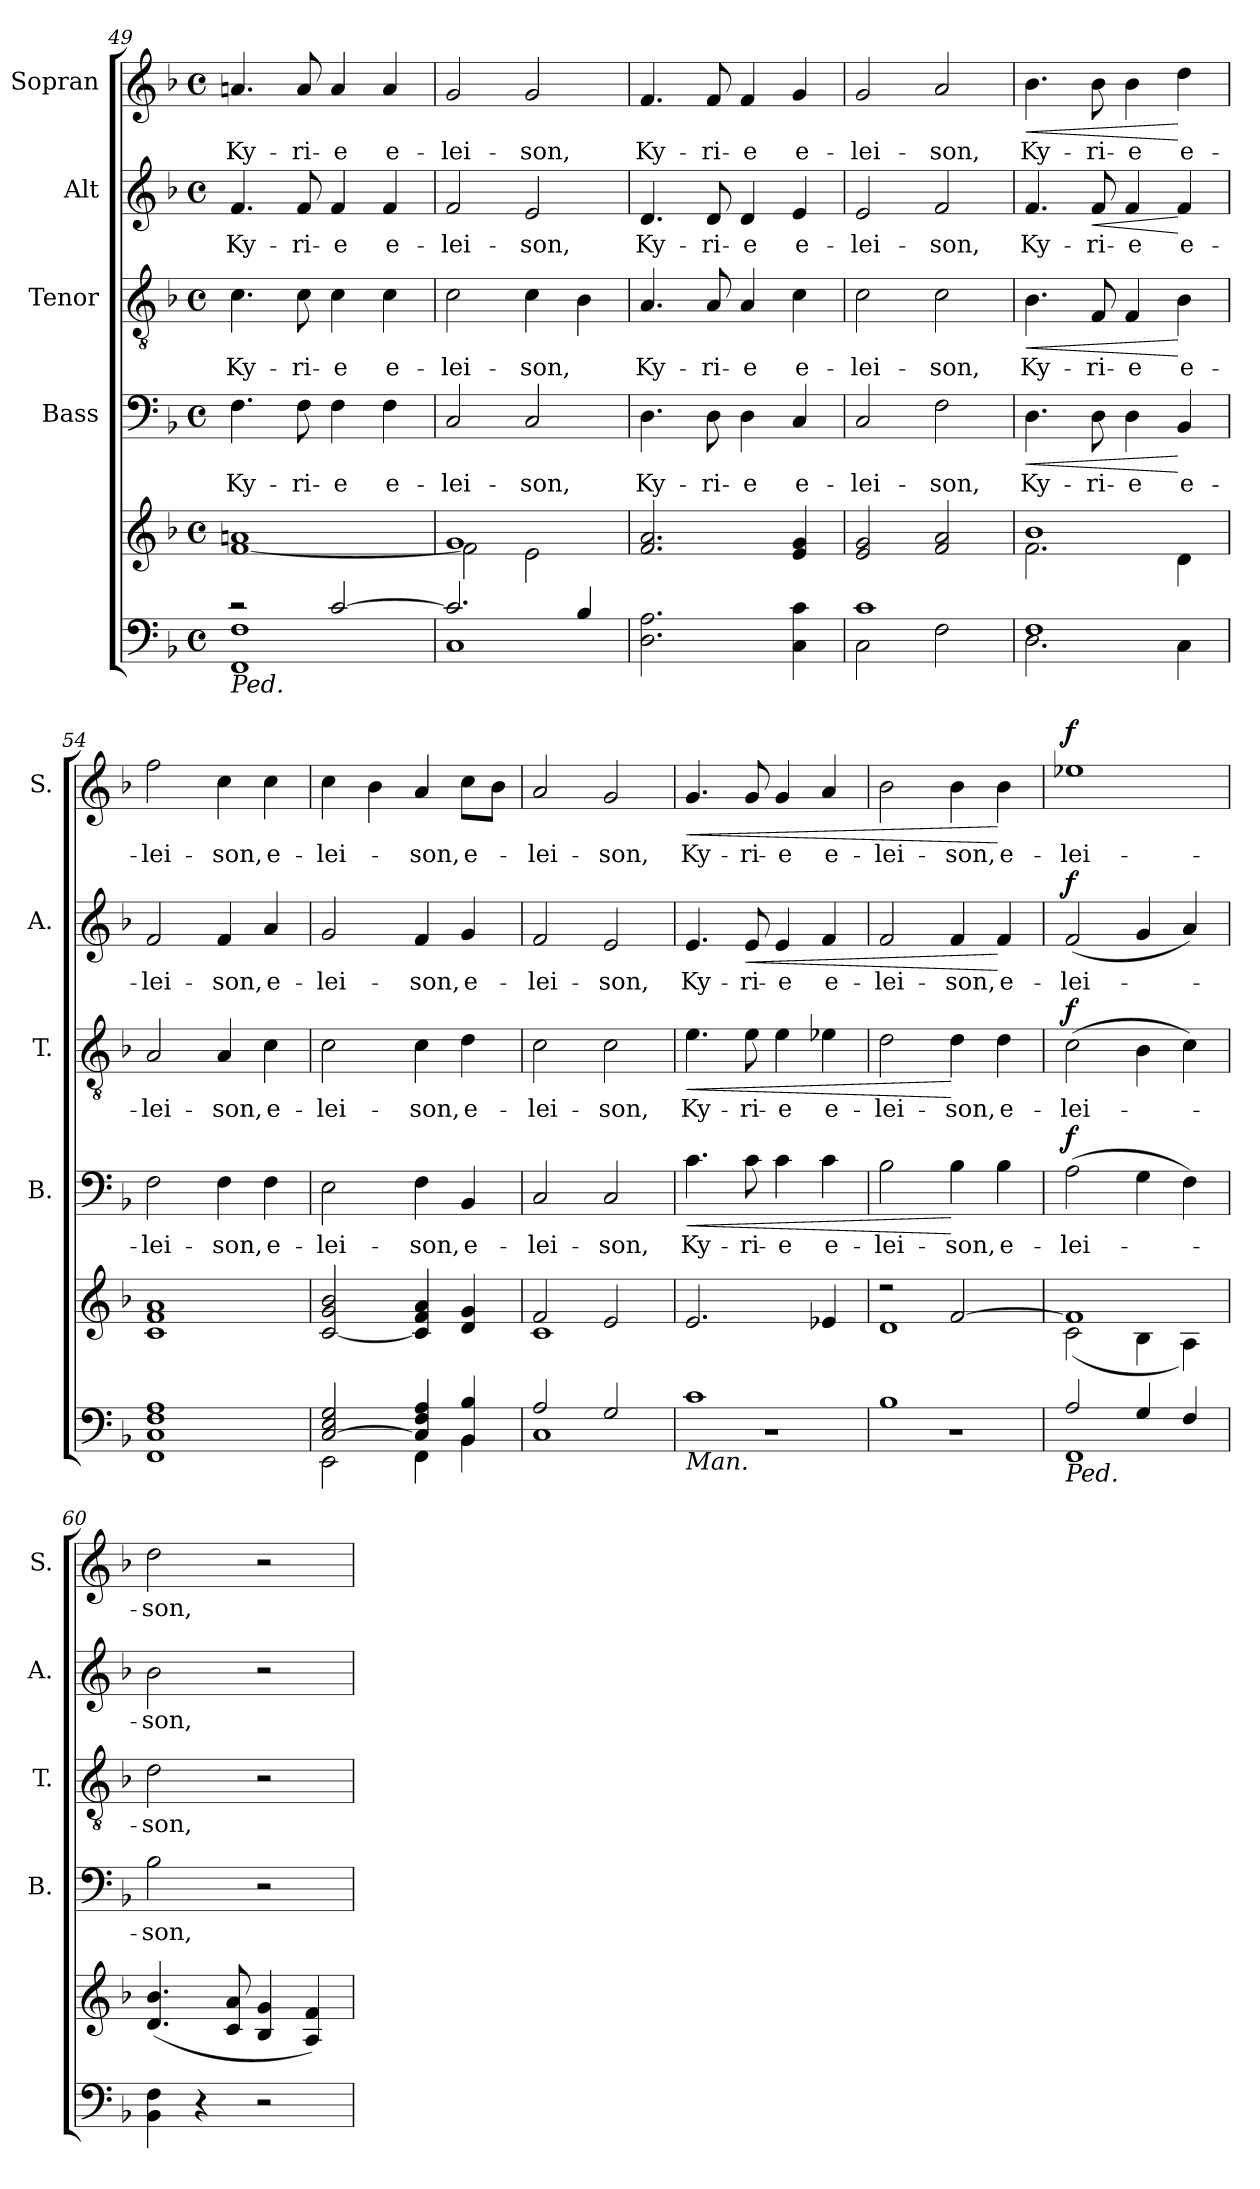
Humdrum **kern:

**kern	**kern	**kern	**text	**dynam	**kern	**text	**dynam	**kern	**text	**dynam	**kern	**text	**dynam
*part5	*part5	*part4	*part4	*part4	*part3	*part3	*part3	*part2	*part2	*part2	*part1	*part1	*part1
*staff6	*staff5	*staff4	*staff4	*staff4	*staff3	*staff3	*staff3	*staff2	*staff2	*staff2	*staff1	*staff1	*staff1
*	*	*I"Bass	*	*	*I"Tenor	*	*	*I"Alt	*	*	*I"Sopran	*	*
*	*	*I'B.	*	*	*I'T.	*	*	*I'A.	*	*	*I'S.	*	*
*clefF4	*clefG2	*clefF4	*	*	*clefGv2	*	*	*clefG2	*	*	*clefG2	*	*
*k[b-]	*k[b-]	*k[b-]	*	*	*k[b-]	*	*	*k[b-]	*	*	*k[b-]	*	*
*F:	*F:	*F:	*	*	*F:	*	*	*F:	*	*	*F:	*	*
*M4/4	*M4/4	*M4/4	*	*	*M4/4	*	*	*M4/4	*	*	*M4/4	*	*
*met(c)	*met(c)	*met(c)	*	*	*met(c)	*	*	*met(c)	*	*	*met(c)	*	*
=49	=49	=49	=49	=49	=49	=49	=49	=49	=49	=49	=49	=49	=49
*^	*^	*	*	*	*	*	*	*	*	*	*	*	*
!LO:TX:b:i:t=Ped.	!	!	!	!	!	!	!	!	!	!	!	!	!	!	!
!	!	!	!	!	!LO:LY:b	!	!	!LO:LY:b	!	!	!LO:LY:b	!	!	!LO:LY:b	!
2rc	1FF 1F	1an	[<1f	4.F\	Ky-	.	4.c\	Ky-	.	4.f/	Ky-	.	4.an/	Ky-	.
!	!	!	!	!	!LO:LY:b	!	!	!LO:LY:b	!	!	!LO:LY:b	!	!	!LO:LY:b	!
.	.	.	.	8F\	-ri-	.	8c\	-ri-	.	8f/	-ri-	.	8a/	-ri-	.
!	!	!	!	!	!LO:LY:b	!	!	!LO:LY:b	!	!	!LO:LY:b	!	!	!LO:LY:b	!
[>2c/	.	.	.	4F\	-e	.	4c\	-e	.	4f/	-e	.	4a/	-e	.
!	!	!	!	!	!LO:LY:b	!	!	!LO:LY:b	!	!	!LO:LY:b	!	!	!LO:LY:b	!
.	.	.	.	4F\	e-	.	4c\	e-	.	4f/	e-	.	4a/	e-	.
=50	=50	=50	=50	=50	=50	=50	=50	=50	=50	=50	=50	=50	=50	=50	=50
!	!	!	!	!	!LO:LY:b	!	!	!LO:LY:b	!	!	!LO:LY:b	!	!	!LO:LY:b	!
2.c/]	1C	1g	2f\]	2C/	-lei-	.	2c\	-lei-	.	2f/	-lei-	.	2g/	-lei-	.
!	!	!	!	!	!LO:LY:b	!	!	!LO:LY:b	!	!	!LO:LY:b	!	!	!LO:LY:b	!
.	.	.	2e\	2C/	-son,	.	4c\	-son,	.	2e/	-son,	.	2g/	-son,	.
4B-/	.	.	.	.	.	.	4B-\	.	.	.	.	.	.	.	.
*v	*v	*	*	*	*	*	*	*	*	*	*	*	*	*	*
*	*v	*v	*	*	*	*	*	*	*	*	*	*	*	*
=51	=51	=51	=51	=51	=51	=51	=51	=51	=51	=51	=51	=51	=51
!	!	!	!LO:LY:b	!	!	!LO:LY:b	!	!	!LO:LY:b	!	!	!LO:LY:b	!
2.D\ 2.A\	2.f/ 2.a/	4.D\	Ky-	.	4.A/	Ky-	.	4.d/	Ky-	.	4.f/	Ky-	.
!	!	!	!LO:LY:b	!	!	!LO:LY:b	!	!	!LO:LY:b	!	!	!LO:LY:b	!
.	.	8D\	-ri-	.	8A/	-ri-	.	8d/	-ri-	.	8f/	-ri-	.
!	!	!	!LO:LY:b	!	!	!LO:LY:b	!	!	!LO:LY:b	!	!	!LO:LY:b	!
.	.	4D\	-e	.	4A/	-e	.	4d/	-e	.	4f/	-e	.
!	!	!	!LO:LY:b	!	!	!LO:LY:b	!	!	!LO:LY:b	!	!	!LO:LY:b	!
4C\ 4c\	4e/ 4g/	4C/	e-	.	4c\	e-	.	4e/	e-	.	4g/	e-	.
=52	=52	=52	=52	=52	=52	=52	=52	=52	=52	=52	=52	=52	=52
*^	*	*	*	*	*	*	*	*	*	*	*	*	*
!	!	!	!	!LO:LY:b	!	!	!LO:LY:b	!	!	!LO:LY:b	!	!	!LO:LY:b	!
1c	2C\	2e/ 2g/	2C/	-lei-	.	2c\	-lei-	.	2e/	-lei-	.	2g/	-lei-	.
!	!	!	!	!LO:LY:b	!	!	!LO:LY:b	!	!	!LO:LY:b	!	!	!LO:LY:b	!
.	2F\	2f/ 2a/	2F\	-son,	.	2c\	-son,	.	2f/	-son,	.	2a/	-son,	.
!!LO:PB:g=z
=53	=53	=53	=53	=53	=53	=53	=53	=53	=53	=53	=53	=53	=53	=53
*	*	*^	*	*	*	*	*	*	*	*	*	*	*	*
!	!	!	!	!	!LO:LY:b	!LO:HP:b	!	!LO:LY:b	!LO:HP:b	!	!LO:LY:b	!	!	!LO:LY:b	!LO:HP:b
1F	2.D\	1b-	2.f\	4.D\	Ky-	<	4.B-\	Ky-	<	4.f/	Ky-	.	4.b-\	Ky-	<
!	!	!	!	!	!LO:LY:b	!	!	!LO:LY:b	!	!	!LO:LY:b	!LO:HP:b	!	!LO:LY:b	!
.	.	.	.	8D\	-ri-	.	8F/	-ri-	.	8f/	-ri-	<	8b-\	-ri-	.
!	!	!	!	!	!LO:LY:b	!	!	!LO:LY:b	!	!	!LO:LY:b	!	!	!LO:LY:b	!
.	.	.	.	4D\	-e	.	4F/	-e	.	4f/	-e	.	4b-\	-e	.
!	!	!	!	!	!LO:LY:b	!	!	!LO:LY:b	!	!	!LO:LY:b	!	!	!LO:LY:b	!
.	4C\	.	4d\	4BB-/	e-	[	4B-\	e-	[	4f/	e-	[	4dd\	e-	[
=54	=54	=54	=54	=54	=54	=54	=54	=54	=54	=54	=54	=54	=54	=54	=54
!	!	!	!	!	!LO:LY:b	!	!	!LO:LY:b	!	!	!LO:LY:b	!	!	!LO:LY:b	!
1C 1F 1A	1FF	1f 1a	1c	2F\	-lei-	.	2A/	-lei-	.	2f/	-lei-	.	2ff\	-lei-	.
!	!	!	!	!	!LO:LY:b	!	!	!LO:LY:b	!	!	!LO:LY:b	!	!	!LO:LY:b	!
.	.	.	.	4F\	-son,	.	4A/	-son,	.	4f/	-son,	.	4cc\	-son,	.
!	!	!	!	!	!LO:LY:b	!	!	!LO:LY:b	!	!	!LO:LY:b	!	!	!LO:LY:b	!
.	.	.	.	4F\	e-	.	4c\	e-	.	4a/	e-	.	4cc\	e-	.
*	*	*v	*v	*	*	*	*	*	*	*	*	*	*	*	*
=55	=55	=55	=55	=55	=55	=55	=55	=55	=55	=55	=55	=55	=55	=55
!	!	!	!	!LO:LY:b	!	!	!LO:LY:b	!	!	!LO:LY:b	!	!	!LO:LY:b	!
[<2C/ 2E/ 2G/	2EE\	[2c/ 2g/ 2b-/	2E\	-lei-	.	2c\	-lei-	.	2g/	-lei-	.	4cc\	-lei-	.
.	.	.	.	.	.	.	.	.	.	.	.	4b-\	.	.
!	!	!	!	!LO:LY:b	!	!	!LO:LY:b	!	!	!LO:LY:b	!	!	!LO:LY:b	!
4C/] 4F/ 4A/	4FF\	4c/] 4f/ 4a/	4F\	-son,	.	4c\	-son,	.	4f/	-son,	.	4a/	-son,	.
!	!	!	!	!LO:LY:b	!	!	!LO:LY:b	!	!	!LO:LY:b	!	!	!LO:LY:b	!
4BB-/ 4B-/	4BB-\	4d/ 4g/	4BB-/	e-	.	4d\	e-	.	4g/	e-	.	8cc\L	e-	.
.	.	.	.	.	.	.	.	.	.	.	.	8b-\J	.	.
=56	=56	=56	=56	=56	=56	=56	=56	=56	=56	=56	=56	=56	=56	=56
*	*	*^	*	*	*	*	*	*	*	*	*	*	*	*
!	!	!	!	!	!LO:LY:b	!	!	!LO:LY:b	!	!	!LO:LY:b	!	!	!LO:LY:b	!
2A/	1C	2f/	1c	2C/	-lei-	.	2c\	-lei-	.	2f/	-lei-	.	2a/	-lei-	.
!	!	!	!	!	!LO:LY:b	!	!	!LO:LY:b	!	!	!LO:LY:b	!	!	!LO:LY:b	!
2G/	.	2e/	.	2C/	-son,	.	2c\	-son,	.	2e/	-son,	.	2g/	-son,	.
*	*	*v	*v	*	*	*	*	*	*	*	*	*	*	*	*
=57	=57	=57	=57	=57	=57	=57	=57	=57	=57	=57	=57	=57	=57	=57
!LO:TX:b:i:t=Man.	!	!	!	!	!	!	!	!	!	!	!	!	!	!
!	!	!	!	!LO:LY:b	!LO:HP:b	!	!LO:LY:b	!LO:HP:b	!	!LO:LY:b	!	!	!LO:LY:b	!LO:HP:b
1c	1r	2.e/	4.c\	Ky-	<	4.e\	Ky-	<	4.e/	Ky-	.	4.g/	Ky-	<
!	!	!	!	!LO:LY:b	!	!	!LO:LY:b	!	!	!LO:LY:b	!LO:HP:b	!	!LO:LY:b	!
.	.	.	8c\	-ri-	.	8e\	-ri-	.	8e/	-ri-	<	8g/	-ri-	.
!	!	!	!	!LO:LY:b	!	!	!LO:LY:b	!	!	!LO:LY:b	!	!	!LO:LY:b	!
.	.	.	4c\	-e	.	4e\	-e	.	4e/	-e	.	4g/	-e	.
!	!	!	!	!LO:LY:b	!	!	!LO:LY:b	!	!	!LO:LY:b	!	!	!LO:LY:b	!
.	.	4e-X/	4c\	e-	.	4e-X\	e-	.	4f/	e-	.	4a/	e-	.
=58	=58	=58	=58	=58	=58	=58	=58	=58	=58	=58	=58	=58	=58	=58
*	*	*^	*	*	*	*	*	*	*	*	*	*	*	*
!	!	!	!	!	!LO:LY:b	!	!	!LO:LY:b	!	!	!LO:LY:b	!	!	!LO:LY:b	!
1B-	1r	2r	1d	2B-\	-lei-	.	2d\	-lei-	.	2f/	-lei-	.	2b-\	-lei-	.
!	!	!	!	!	!LO:LY:b	!	!	!LO:LY:b	!	!	!LO:LY:b	!	!	!LO:LY:b	!
.	.	[>2f/	.	4B-\	-son,	[	4d\	-son,	[	4f/	-son,	.	4b-\	-son,	.
!	!	!	!	!	!LO:LY:b	!	!	!LO:LY:b	!	!	!LO:LY:b	!	!	!LO:LY:b	!
.	.	.	.	4B-\	e-	.	4d\	e-	.	4f/	e-	[	4b-\	e-	[
=59	=59	=59	=59	=59	=59	=59	=59	=59	=59	=59	=59	=59	=59	=59	=59
!LO:TX:b:i:t=Ped.	!	!	!	!	!	!	!	!	!	!	!	!	!	!	!
!	!	!	!	!	!LO:LY:b	!LO:DY:a	!	!LO:LY:b	!LO:DY:a	!	!LO:LY:b	!LO:DY:a	!	!LO:LY:b	!LO:DY:a
2A/	1FF	1f]	(<2c\	(>2A\	-lei-	f	(>2c\	-lei-	f	(<2f/	-lei-	f	1ee-X	-lei-	f
4G/	.	.	4B-\	4G\	.	.	4B-\	.	.	4g/	.	.	.	.	.
4F/	.	.	4A\)	4F\)	.	.	4c\)	.	.	4a/)	.	.	.	.	.
*v	*v	*	*	*	*	*	*	*	*	*	*	*	*	*	*
!!LO:LB:g=z
=60	=60	=60	=60	=60	=60	=60	=60	=60	=60	=60	=60	=60	=60	=60
!	!	!	!	!LO:LY:b	!	!	!LO:LY:b	!	!	!LO:LY:b	!	!	!LO:LY:b	!
*	*v	*v	*	*	*	*	*	*	*	*	*	*	*	*
4BB-\ 4F\	(<4.d/ 4.b-/	2B-\	-son,	.	2d\	-son,	.	2b-\	-son,	.	2dd\	-son,	.
4r	.	.	.	.	.	.	.	.	.	.	.	.	.
.	8c/ 8a/	.	.	.	.	.	.	.	.	.	.	.	.
2r	4B-/ 4g/	2r	.	.	2r	.	.	2r	.	.	2r	.	.
.	4A/ 4f/)	.	.	.	.	.	.	.	.	.	.	.	.
=	=	=	=	=	=	=	=	=	=	=	=	=	=
*-	*-	*-	*-	*-	*-	*-	*-	*-	*-	*-	*-	*-	*-
